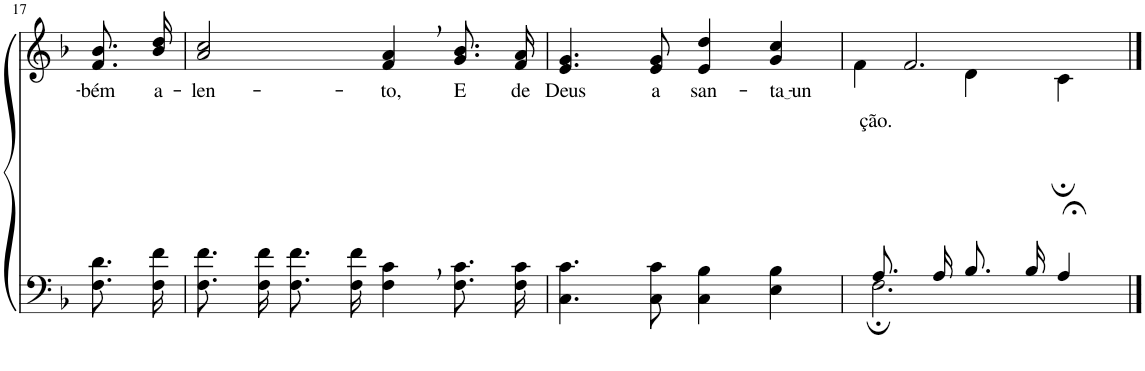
**kern	**kern	**text
*part2	*part1	*part1
*staff2	*staff1	*staff1
*I"Parte III e IV	*I"Parte I e II	*
!!LO:PB:g=z
*clefF4	*clefG2	*
*Trd1c2	*Trd1c2	*
*k[b-]	*k[b-]	*
*M4/4	*M4/4	*
=17	=17	=17
!	!	!LO:LY:b
8.F\ 8.d\L	8.f/ 8.b-/L	-bém
!	!	!LO:LY:b
16F\ 16f\Jk	16b-/ 16dd/Jk	a-
=18	=18	=18
!	!	!LO:LY:b
8.F\ 8.f\L	2a/ 2cc/	-len-
16F\ 16f\Jk	.	.
8.F\ 8.f\L	.	.
16F\ 16f\Jk	.	.
!	!	!LO:LY:b
4F\, 4c\,	4f/, 4a/,	-to,
!	!	!LO:LY:b
8.F\ 8.c\L	8.g/ 8.b-/L	E
!	!	!LO:LY:b
16F\ 16c\Jk	16f/ 16a/Jk	de
=19	=19	=19
!	!	!LO:LY:b
4.C\ 4.c\	4.e/ 4.g/	Deus
!	!	!LO:LY:b
8C\ 8c\	8e/ 8g/	a
!	!	!LO:LY:b
4C\ 4B-\	4e/ 4dd/	san-
!	!	!LO:LY:b
4E\ 4B-\	4g/ 4cc/	ta un
=20	=20	=20
*^	*^	*
!	!	!LO:TX:b:t=ção.	!	!
8.A/L	2.F;\	2.f/	4f\	.
16A/Jk	.	.	.	.
8.B-/L	.	.	4d\	.
16B-/Jk	.	.	.	.
4A;</	.	.	4c;\	.
*v	*v	*	*	*
*	*v	*v	*
==	==	==
*-	*-	*-
